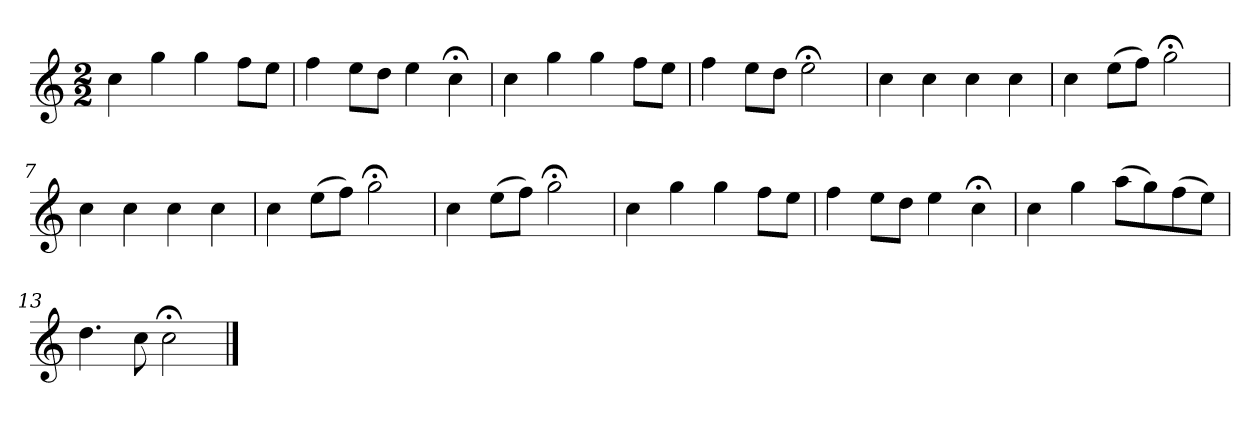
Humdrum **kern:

**kern
*part1
*staff1
*k[]
*C:
*M2/2
*MM120
=1
4cc
4gg
4gg
8ffL
8eeJ
=2
4ff
8eeL
8ddJ
4ee
4cc;<
=3
4cc
4gg
4gg
8ffL
8eeJ
=4
4ff
8eeL
8ddJ
2ee;<
=5
4cc
4cc
4cc
4cc
=6
4cc
(8eeL
8ffJ)
2gg;<
=7
4cc
4cc
4cc
4cc
=8
4cc
(8eeL
8ffJ)
2gg;<
=9
4cc
(8eeL
8ffJ)
2gg;<
=10
4cc
4gg
4gg
8ffL
8eeJ
=11
4ff
8eeL
8ddJ
4ee
4cc;<
=12
4cc
4gg
(8aaL
8gg)
(8ff
8eeJ)
=13
4.dd
8cc
2cc;<
==
*-
